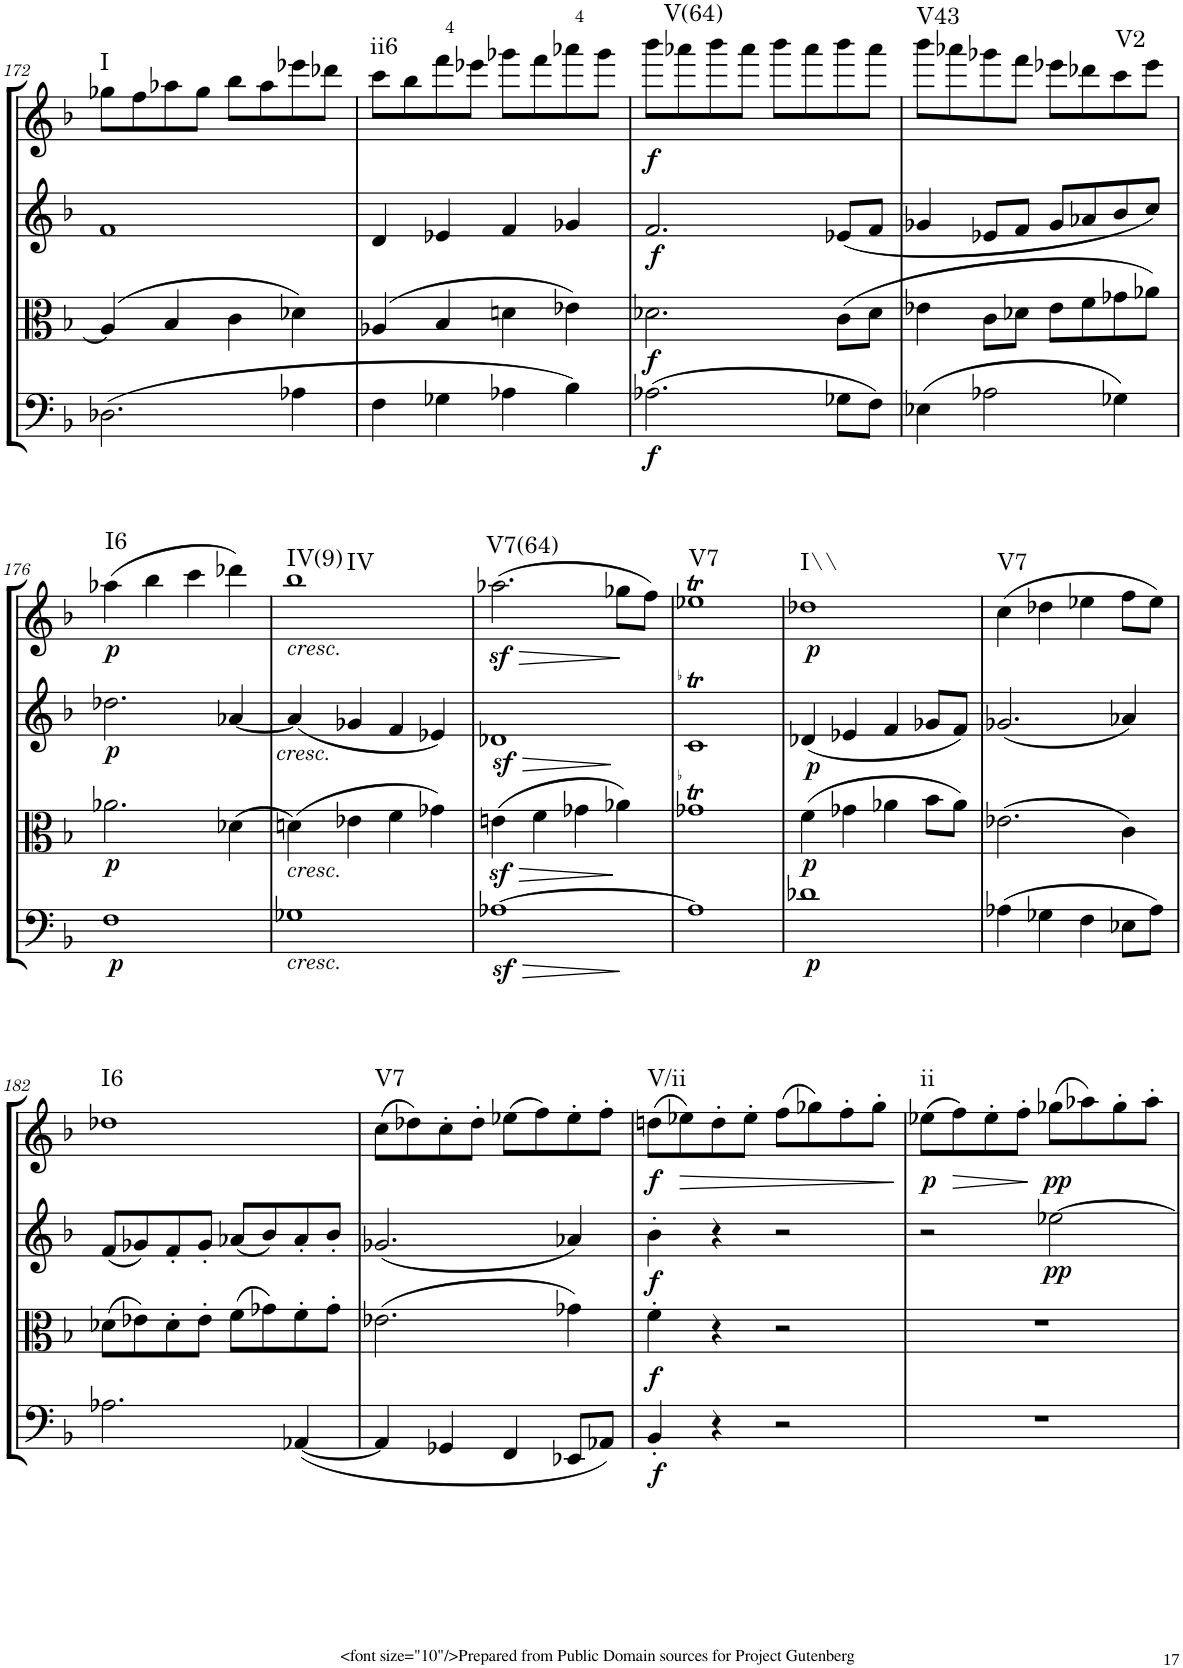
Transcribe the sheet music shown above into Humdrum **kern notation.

**kern	**dynam	**kern	**dynam	**kern	**dynam	**kern	**dynam	**harte
*part4	*part4	*part3	*part3	*part2	*part2	*part1	*part1	*part1
*staff4	*staff4	*staff3	*staff3	*staff2	*staff2	*staff1	*staff1	*
*I"Cello	*	*I"Viola	*	*I"2nd Violin	*	*I"1st Violin	*	*
*	*	*I'Vla	*	*I'Vln	*	*I'Vln	*	*
!!LO:PB:g=z
*clefF4	*	*clefC3	*	*clefG2	*	*clefG2	*	*
*k[b-]	*	*k[b-]	*	*k[b-]	*	*k[b-]	*	*
*M4/4	*	*M4/4	*	*M4/4	*	*M4/4	*	*
*met(c)	*	*met(c)	*	*met(c)	*	*met(c)	*	*
=172	=172	=172	=172	=172	=172	=172	=172	=172
!	!	!	!	!	!	!	!	!LO:H:kt=I
(2.D-X\	.	(4A-/]	.	1f	.	8gg-X\L	.	N
.	.	.	.	.	.	8ff\	.	.
.	.	4B-/	.	.	.	8aa-X\	.	.
.	.	.	.	.	.	8gg-\J	.	.
.	.	4c\	.	.	.	8bb-\L	.	.
.	.	.	.	.	.	8aa-\	.	.
4A-X\	.	4d-X\)	.	.	.	8eee-X\	.	.
.	.	.	.	.	.	8ddd-X\J	.	.
=173	=173	=173	=173	=173	=173	=173	=173	=173
!	!	!	!	!	!	!	!	!LO:H:kt=ii6
4F\	.	(4A-X/	.	4d/	.	8ccc\L	.	N
.	.	.	.	.	.	8bb-\	.	.
4G-X\	.	4B-/	.	4e-X/	.	8fff\	.	.
.	.	.	.	.	.	8eee-X\J	.	.
4A-X\	.	4dn\	.	4f/	.	8ggg-X\L	.	.
.	.	.	.	.	.	8fff\	.	.
4B-\)	.	4e-X\)	.	4g-X/	.	8aaa-X\	.	.
.	.	.	.	.	.	8ggg-\J	.	.
=174	=174	=174	=174	=174	=174	=174	=174	=174
!	!LO:DY:b	!	!LO:DY:b	!	!LO:DY:b	!	!LO:DY:b	!
(2.A-X\	f	2.d-X\	f	2.f/	f	8bbb-\L	f	.
!	!	!	!	!	!	!	!	!LO:H:kt=V(64)
.	.	.	.	.	.	8aaa-X\	.	N
.	.	.	.	.	.	8bbb-\	.	.
.	.	.	.	.	.	8aaa-\J	.	.
.	.	.	.	.	.	8bbb-\L	.	.
.	.	.	.	.	.	8aaa-\	.	.
8G-X\L	.	(8c\L	.	(8e-X/L	.	8bbb-\	.	.
8F\J)	.	8d-\J	.	8f/J	.	8aaa-\J	.	.
=175	=175	=175	=175	=175	=175	=175	=175	=175
!	!	!	!	!	!	!	!	!LO:H:kt=V43
(4E-X\	.	4e-X\	.	4g-X/	.	8bbb-\L	.	N
.	.	.	.	.	.	8aaa-X\	.	.
2A-X\	.	8c\L	.	8e-X/L	.	8ggg-X\	.	.
.	.	8d-X\J	.	8f/J	.	8fff\J	.	.
.	.	8e-\L	.	8g-/L	.	8eee-X\L	.	.
.	.	8f\	.	8a-X/	.	8ddd-X\	.	.
!	!	!	!	!	!	!	!	!LO:H:kt=V2
4G-X\)	.	8g-X\	.	8b-/	.	8ccc\	.	N
.	.	8a-X\J)	.	8cc/J)	.	8eee-\J	.	.
!!LO:LB:g=z
=176	=176	=176	=176	=176	=176	=176	=176	=176
!	!LO:DY:b	!	!LO:DY:b	!	!LO:DY:b	!	!LO:DY:b	!LO:H:kt=I6
1F	p	2.a-X\	p	2.dd-X\	p	(4aa-X\	p	N
.	.	.	.	.	.	4bb-\	.	.
.	.	.	.	.	.	4ccc\	.	.
.	.	(4d-X\	.	[4a-X/	.	4ddd-X\)	.	.
=177	=177	=177	=177	=177	=177	=177	=177	=177
!	!	!	!	!	!	!LO:TX:b:i:t=cresc.	!	!
!	!	!	!	!LO:TX:b:i:t=cresc.	!	!	!	!
!	!	!LO:TX:b:i:t=cresc.	!	!	!	!	!	!
!LO:TX:b:i:t=cresc.	!	!	!	!	!	!	!	!LO:H:n=1:kt=IV(9)
!	!	!	!	!	!	!	!	!LO:H:n=2:kt=IV
1G-X	.	(4dn\)	.	(4a-/]	.	1bb-	.	N N
.	.	4e-X\	.	4g-X/	.	.	.	.
.	.	4f\	.	4f/	.	.	.	.
.	.	4g-X\)	.	4e-X/)	.	.	.	.
=178	=178	=178	=178	=178	=178	=178	=178	=178
!	!LO:HP:b	!	!LO:HP:b	!	!LO:HP:b	!	!LO:HP:b	!
!	!	!	!	!	!	!	!LO:DY:n=1:b	!LO:H:kt=V7(64)
[1A-Xz<	>	(4enz<\	>	1d-Xz<	>	(2.aa-X\	> sf	N
.	.	4f\	.	.	.	.	.	.
.	.	4g-X\	.	.	.	.	.	.
.	.	4a-X\)	.	.	.	8gg-X\L	.	.
.	.	.	.	.	.	8ff\J)	.	.
.	]	.	]	.	]	.	]	.
=179	=179	=179	=179	=179	=179	=179	=179	=179
!	!	!	!	!	!	!	!	!LO:H:kt=V7
1A-]	.	1g-XT	.	1cT	.	1ee-XT	.	N
=180	=180	=180	=180	=180	=180	=180	=180	=180
!	!LO:DY:b	!	!LO:DY:b	!	!LO:DY:b	!	!LO:DY:b	!LO:H:kt=I\\
1d-X	p	(4f\	p	(4d-X/	p	1dd-X	p	N
.	.	4g-X\	.	4e-X/	.	.	.	.
.	.	4a-X\	.	4f/	.	.	.	.
.	.	8b-\L	.	8g-X/L	.	.	.	.
.	.	8a-\J)	.	8f/J)	.	.	.	.
=181	=181	=181	=181	=181	=181	=181	=181	=181
!	!	!	!	!	!	!	!	!LO:H:kt=V7
(4A-X\	.	(2.e-X\	.	(2.g-X/	.	(4cc\	.	N
4G-X\	.	.	.	.	.	4dd-X\	.	.
4F\	.	.	.	.	.	4ee-X\	.	.
8E-X\L	.	4c\)	.	4a-X/)	.	8ff\L	.	.
8A-\J)	.	.	.	.	.	8ee-\J)	.	.
!!LO:LB:g=z
=182	=182	=182	=182	=182	=182	=182	=182	=182
!	!	!	!	!	!	!	!	!LO:H:kt=I6
2.A-X\	.	(8d-X\L	.	(8f/L	.	1dd-X	.	N
.	.	8e-X\)	.	8g-X/)	.	.	.	.
.	.	8d-'\	.	8f'/	.	.	.	.
.	.	8e-'\J	.	8g-'/J	.	.	.	.
.	.	(8f\L	.	(8a-X/L	.	.	.	.
.	.	8g-X\)	.	8b-/)	.	.	.	.
(<[4AA-X/	.	8f'\	.	8a-'/	.	.	.	.
.	.	8g-'\J	.	8b-'/J	.	.	.	.
=183	=183	=183	=183	=183	=183	=183	=183	=183
!	!	!	!	!	!	!	!	!LO:H:kt=V7
4AA-/]	.	(2.e-X\	.	(2.g-X/	.	(8cc\L	.	N
.	.	.	.	.	.	8dd-X\)	.	.
4GG-X/	.	.	.	.	.	8cc'\	.	.
.	.	.	.	.	.	8dd-'\J	.	.
4FF/	.	.	.	.	.	(8ee-X\L	.	.
.	.	.	.	.	.	8ff\)	.	.
8EE-X/L	.	4g-X\)	.	4a-X/)	.	8ee-'\	.	.
8AA-X/J)	.	.	.	.	.	8ff'\J	.	.
=184	=184	=184	=184	=184	=184	=184	=184	=184
!	!LO:DY:b	!	!LO:DY:b	!	!LO:DY:b	!	!LO:DY:b	!LO:H:kt=V/ii
4BB-'/	f	4f'\	f	4b-'\	f	(8ddn\L	f	N
!	!	!	!	!	!	!	!LO:HP:b	!
.	.	.	.	.	.	8ee-X\)	>	.
4r	.	4r	.	4r	.	8dd'\	.	.
.	.	.	.	.	.	8ee-'\J	.	.
2r	.	2r	.	2r	.	(8ff\L	.	.
.	.	.	.	.	.	8gg-X\)	.	.
.	.	.	.	.	.	8ff'\	.	.
.	.	.	.	.	.	8gg-'\J	.	.
.	.	.	.	.	.	.	]	.
=185	=185	=185	=185	=185	=185	=185	=185	=185
!	!	!	!	!	!	!	!LO:DY:b	!LO:H:kt=ii
1r	.	1r	.	2r	.	(8ee-X\L	p	N
!	!	!	!	!	!	!	!LO:HP:b	!
.	.	.	.	.	.	8ff\)	>	.
.	.	.	.	.	.	8ee-'\	.	.
.	.	.	.	.	.	8ff'\J	.	.
!	!	!	!	!	!LO:DY:b	!	!LO:DY:n=1:b	!
.	.	.	.	[2ee-X\	pp	(8gg-X\L	] pp	.
.	.	.	.	.	.	8aa-X\)	.	.
.	.	.	.	.	.	8gg-'\	.	.
.	.	.	.	.	.	8aa-'\J	.	.
=	=	=	=	=	=	=	=	=
*-	*-	*-	*-	*-	*-	*-	*-	*-
